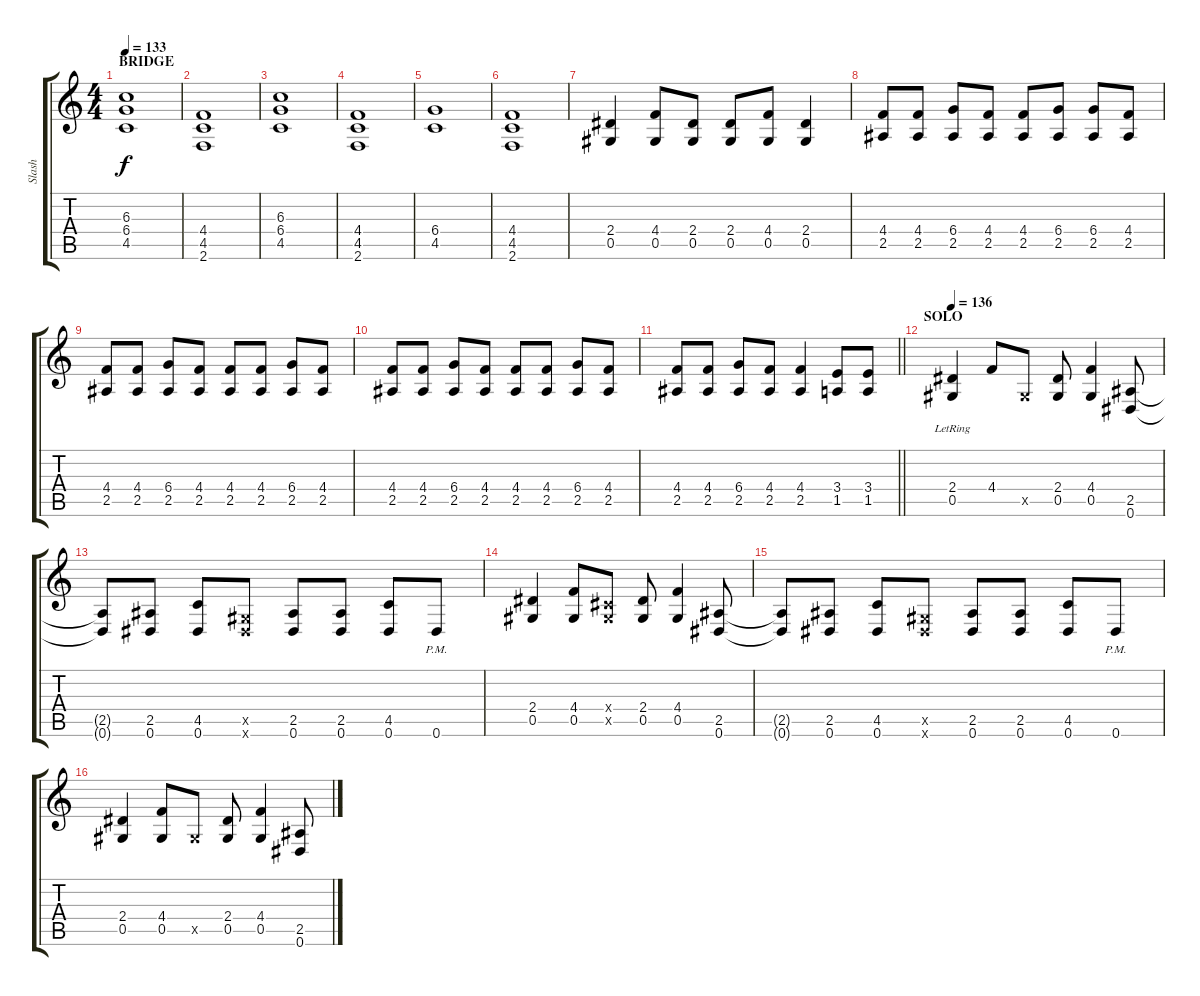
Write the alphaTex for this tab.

\track ("Slash" "Slash") {instrument overdrivenguitar}
\staff {score tabs}
\tuning (Eb4 Bb3 Gb3 Db3 Ab2 Eb2) {hide}
\ts (4 4)
\section ("" "BRIDGE")
\tempo 133
\clef g2
\ks c
(6.3 6.4 4.5).1{dy f} |
(4.4 4.5 2.6).1 |
(6.3 6.4 4.5).1 |
(4.4 4.5 2.6).1 |
(6.4 4.5).1 |
(4.4 4.5 2.6).1 |
(2.4 0.5).4 (4.4 0.5).8 (2.4 0.5).8 (2.4 0.5).8 (4.4 0.5).8 (2.4 0.5).4 |
(4.4 2.5).8 (4.4 2.5).8 (6.4 2.5).8 (4.4 2.5).8 (4.4 2.5).8 (6.4 2.5).8 (6.4 2.5).8 (4.4 2.5).8 |
(4.4 2.5).8 (4.4 2.5).8 (6.4 2.5).8 (4.4 2.5).8 (4.4 2.5).8 (4.4 2.5).8 (6.4 2.5).8 (4.4 2.5).8 |
(4.4 2.5).8 (4.4 2.5).8 (6.4 2.5).8 (4.4 2.5).8 (4.4 2.5).8 (4.4 2.5).8 (6.4 2.5).8 (4.4 2.5).8 |
\barLineRight lightlight
(4.4 2.5).8 (4.4 2.5).8 (6.4 2.5).8 (4.4 2.5).8 (4.4 2.5).4 (3.4 1.5).8 (3.4 1.5).8 |
\section ("" "SOLO")
\tempo 136
(2.4 0.5{lr}).4 4.4.8 0.5{x}.8 (2.4 0.5).8 (4.4 0.5).4 (2.5 0.6).8 |
(2.5{t} 0.6{t}).8 (2.5 0.6).8 (4.5 0.6).8 (0.5{x} 0.6{x}).8 (2.5 0.6).8 (2.5 0.6).8 (4.5 0.6).8 0.6{pm}.8 |
(2.4 0.5).4 (4.4 0.5).8 (0.4{x} 0.5{x}).8 (2.4 0.5).8 (4.4 0.5).4 (2.5 0.6).8 |
(2.5{t} 0.6{t}).8 (2.5 0.6).8 (4.5 0.6).8 (0.5{x} 0.6{x}).8 (2.5 0.6).8 (2.5 0.6).8 (4.5 0.6).8 0.6{pm}.8 |
(2.4 0.5).4 (4.4 0.5).8 0.5{x}.8 (2.4 0.5).8 (4.4 0.5).4 (2.5 0.6).8
